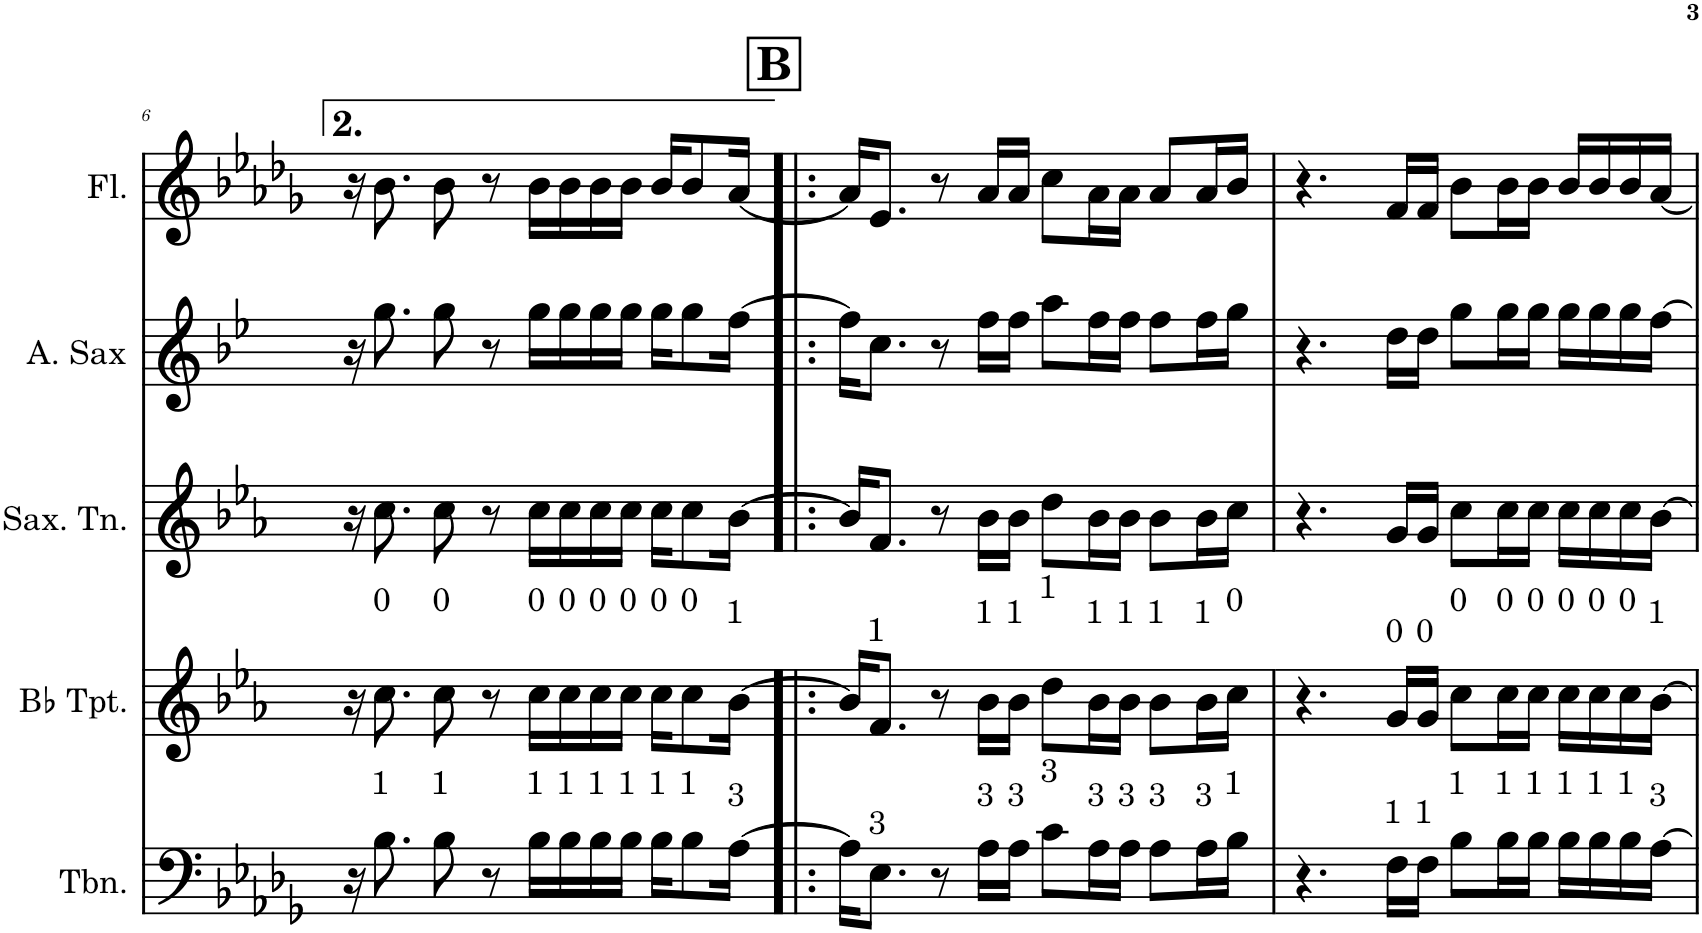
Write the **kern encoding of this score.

**kern	**kern	**kern	**kern	**kern
*part5	*part4	*part3	*part2	*part1
*staff5	*staff4	*staff3	*staff2	*staff1
*I"Trombone	*I"Bb Trumpet	*I"Saxofone Tenor	*I"Saxofone Alto	*I"Flauta Transversal
*I'Tbn.	*I'Bb Tpt.	*I'Sax. Tn.	*	*I'Fl.
!!LO:PB:g=z
*clefF4	*clefG2	*clefG2	*clefG2	*clefG2
*	*Trd1c2	*Trd8c14	*Trd5c9	*
*k[b-e-a-d-g-]	*k[b-e-a-]	*k[b-e-a-]	*k[b-e-]	*k[b-e-a-d-g-]
*M4/4	*M4/4	*M4/4	*M4/4	*M4/4
=6	=6	=6	=6	=6
16r	16r	16r	16r	16r
!	!LO:TX:a:t=0	!	!	!
!LO:TX:a:t=1	!	!	!	!
8.B-\	8.cc\	8.cc\	8.gg\	8.b-\
!	!LO:TX:a:t=0	!	!	!
!LO:TX:a:t=1	!	!	!	!
8B-\	8cc\	8cc\	8gg\	8b-\
8r	8r	8r	8r	8r
!	!LO:TX:a:t=0	!	!	!
!LO:TX:a:t=1	!	!	!	!
16B-\LL	16cc\LL	16cc\LL	16gg\LL	16b-\LL
!	!LO:TX:a:t=0	!	!	!
!LO:TX:a:t=1	!	!	!	!
16B-\	16cc\	16cc\	16gg\	16b-\
!	!LO:TX:a:t=0	!	!	!
!LO:TX:a:t=1	!	!	!	!
16B-\	16cc\	16cc\	16gg\	16b-\
!	!LO:TX:a:t=0	!	!	!
!LO:TX:a:t=1	!	!	!	!
16B-\JJ	16cc\JJ	16cc\JJ	16gg\JJ	16b-\JJ
!	!LO:TX:a:t=0	!	!	!
!LO:TX:a:t=1	!	!	!	!
16B-\KL	16cc\KL	16cc\KL	16gg\KL	16b-/KL
!	!LO:TX:a:t=0	!	!	!
!LO:TX:a:t=1	!	!	!	!
8B-\	8cc\	8cc\	8gg\	8b-/
!	!LO:TX:a:t=1	!	!	!
!LO:TX:a:t=3	!	!	!	!
[16A-\Jk	[16b-\Jk	[16b-\Jk	[16ff\Jk	[16a-/Jk
!!LO:REH:place=s1:a:B:cj:fs=14:t=B
=7!|:	=7!|:	=7!|:	=7!|:	=7!|:
16A-\KL]	16b-/KL]	16b-/KL]	16ff\KL]	16a-/KL]
!	!LO:TX:a:t=1	!	!	!
!LO:TX:a:t=3	!	!	!	!
8.E-\J	8.f/J	8.f/J	8.cc\J	8.e-/J
8r	8r	8r	8r	8r
!	!LO:TX:a:t=1	!	!	!
!LO:TX:a:t=3	!	!	!	!
16A-\LL	16b-\LL	16b-\LL	16ff\LL	16a-/LL
!	!LO:TX:a:t=1	!	!	!
!LO:TX:a:t=3	!	!	!	!
16A-\JJ	16b-\JJ	16b-\JJ	16ff\JJ	16a-/JJ
!	!LO:TX:a:t=1	!	!	!
!LO:TX:a:t=3	!	!	!	!
8c\L	8dd\L	8dd\L	8aa\L	8cc\L
!	!LO:TX:a:t=1	!	!	!
!LO:TX:a:t=3	!	!	!	!
16A-\L	16b-\L	16b-\L	16ff\L	16a-\L
!	!LO:TX:a:t=1	!	!	!
!LO:TX:a:t=3	!	!	!	!
16A-\JJ	16b-\JJ	16b-\JJ	16ff\JJ	16a-\JJ
!	!LO:TX:a:t=1	!	!	!
!LO:TX:a:t=3	!	!	!	!
8A-\L	8b-\L	8b-\L	8ff\L	8a-/L
!	!LO:TX:a:t=1	!	!	!
!LO:TX:a:t=3	!	!	!	!
16A-\L	16b-\L	16b-\L	16ff\L	16a-/L
!	!LO:TX:a:t=0	!	!	!
!LO:TX:a:t=1	!	!	!	!
16B-\JJ	16cc\JJ	16cc\JJ	16gg\JJ	16b-/JJ
=8	=8	=8	=8	=8
4.r	4.r	4.r	4.r	4.r
!	!LO:TX:a:t=0	!	!	!
!LO:TX:a:t=1	!	!	!	!
16F\LL	16g/LL	16g/LL	16dd\LL	16f/LL
!	!LO:TX:a:t=0	!	!	!
!LO:TX:a:t=1	!	!	!	!
16F\JJ	16g/JJ	16g/JJ	16dd\JJ	16f/JJ
!	!LO:TX:a:t=0	!	!	!
!LO:TX:a:t=1	!	!	!	!
8B-\L	8cc\L	8cc\L	8gg\L	8b-\L
!	!LO:TX:a:t=0	!	!	!
!LO:TX:a:t=1	!	!	!	!
16B-\L	16cc\L	16cc\L	16gg\L	16b-\L
!	!LO:TX:a:t=0	!	!	!
!LO:TX:a:t=1	!	!	!	!
16B-\JJ	16cc\JJ	16cc\JJ	16gg\JJ	16b-\JJ
!	!LO:TX:a:t=0	!	!	!
!LO:TX:a:t=1	!	!	!	!
16B-\LL	16cc\LL	16cc\LL	16gg\LL	16b-/LL
!	!LO:TX:a:t=0	!	!	!
!LO:TX:a:t=1	!	!	!	!
16B-\	16cc\	16cc\	16gg\	16b-/
!	!LO:TX:a:t=0	!	!	!
!LO:TX:a:t=1	!	!	!	!
16B-\	16cc\	16cc\	16gg\	16b-/
!	!LO:TX:a:t=1	!	!	!
!LO:TX:a:t=3	!	!	!	!
[16A-\JJ	[16b-\JJ	[16b-\JJ	[16ff\JJ	[16a-/JJ
=	=	=	=	=
*-	*-	*-	*-	*-
